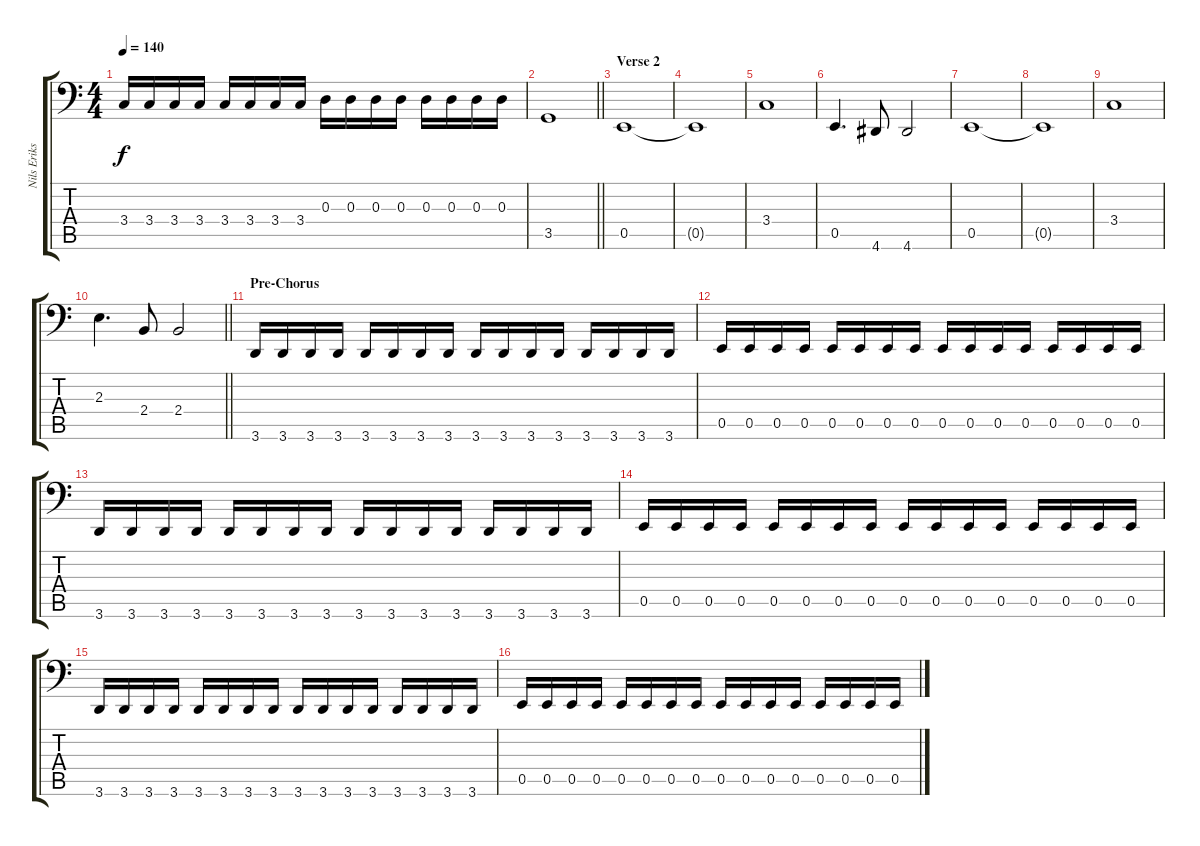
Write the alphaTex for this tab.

\track ("Nils Eriksson" "Nils Eriks") {instrument electricbassfinger}
\staff {score tabs}
\tuning (C3 G2 D2 A1 E1 B0) {hide}
\ts (4 4)
\tempo 140
\clef f4
\ks c
3.4.16{dy f} 3.4.16 3.4.16 3.4.16 3.4.16 3.4.16 3.4.16 3.4.16 0.3.16 0.3.16 0.3.16 0.3.16 0.3.16 0.3.16 0.3.16 0.3.16 |
\barLineRight lightlight
3.5.1 |
\section ("" "Verse 2")
0.5.1 |
0.5{t}.1 |
3.4.1 |
0.5.4{d} 4.6.8 4.6.2 |
0.5.1 |
0.5{t}.1 |
3.4.1 |
\barLineRight lightlight
2.3.4{d} 2.4.8 2.4.2 |
\section ("" "Pre-Chorus")
3.6.16 3.6.16 3.6.16 3.6.16 3.6.16 3.6.16 3.6.16 3.6.16 3.6.16 3.6.16 3.6.16 3.6.16 3.6.16 3.6.16 3.6.16 3.6.16 |
0.5.16 0.5.16 0.5.16 0.5.16 0.5.16 0.5.16 0.5.16 0.5.16 0.5.16 0.5.16 0.5.16 0.5.16 0.5.16 0.5.16 0.5.16 0.5.16 |
3.6.16 3.6.16 3.6.16 3.6.16 3.6.16 3.6.16 3.6.16 3.6.16 3.6.16 3.6.16 3.6.16 3.6.16 3.6.16 3.6.16 3.6.16 3.6.16 |
0.5.16 0.5.16 0.5.16 0.5.16 0.5.16 0.5.16 0.5.16 0.5.16 0.5.16 0.5.16 0.5.16 0.5.16 0.5.16 0.5.16 0.5.16 0.5.16 |
3.6.16 3.6.16 3.6.16 3.6.16 3.6.16 3.6.16 3.6.16 3.6.16 3.6.16 3.6.16 3.6.16 3.6.16 3.6.16 3.6.16 3.6.16 3.6.16 |
0.5.16 0.5.16 0.5.16 0.5.16 0.5.16 0.5.16 0.5.16 0.5.16 0.5.16 0.5.16 0.5.16 0.5.16 0.5.16 0.5.16 0.5.16 0.5.16
